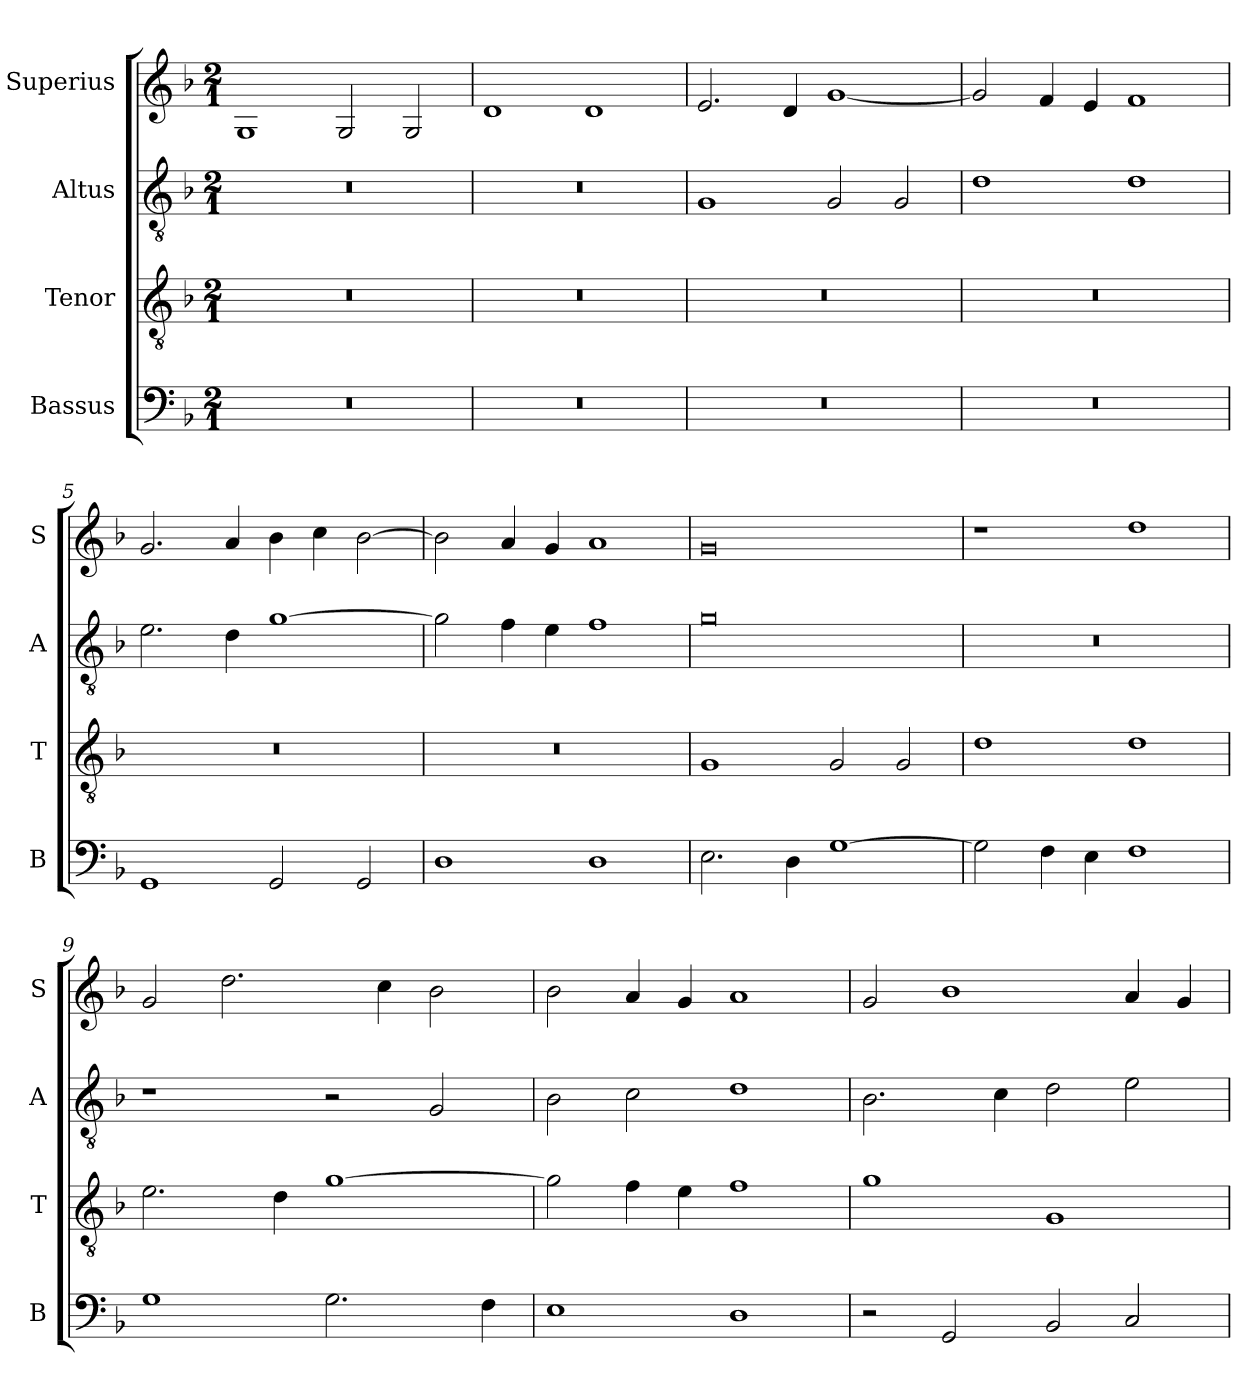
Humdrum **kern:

**kern	**kern	**kern	**kern
*part4	*part3	*part2	*part1
*staff4	*staff3	*staff2	*staff1
*I"Bassus	*I"Tenor	*I"Altus	*I"Superius
*I'B	*I'T	*I'A	*I'S
*clefF4	*clefGv2	*clefGv2	*clefG2
*k[b-]	*k[b-]	*k[b-]	*k[b-]
*M2/1	*M2/1	*M2/1	*M2/1
=1	=1	=1	=1
0r	0r	0r	1G
.	.	.	2G/
.	.	.	2G/
=2	=2	=2	=2
0r	0r	0r	1d
.	.	.	1d
=3	=3	=3	=3
0r	0r	1G	2.e/
.	.	.	4d/
.	.	2G/	[1g
.	.	2G/	.
=4	=4	=4	=4
0r	0r	1d	2g/]
.	.	.	4f/
.	.	.	4e/
.	.	1d	1f
=5	=5	=5	=5
1GG	0r	2.e\	2.g/
.	.	4d\	4a/
2GG/	.	[1g	4b-\
.	.	.	4cc\
2GG/	.	.	[2b-\
=6	=6	=6	=6
1D	0r	2g\]	2b-\]
.	.	4f\	4a/
.	.	4e\	4g/
1D	.	1f	1a
=7	=7	=7	=7
2.E\	1G	0g	0g
4D\	.	.	.
[1G	2G/	.	.
.	2G/	.	.
=8	=8	=8	=8
2G\]	1d	0r	1r
4F\	.	.	.
4E\	.	.	.
1F	1d	.	1dd
=9	=9	=9	=9
1G	2.e\	1r	2g/
.	.	.	2.dd\
.	4d\	.	.
2.G\	[1g	2r	.
.	.	.	4cc\
.	.	2G/	2b-\
4F\	.	.	.
=10	=10	=10	=10
1E	2g\]	2B-\	2b-\
.	4f\	2c\	4a/
.	4e\	.	4g/
1D	1f	1d	1a
=11	=11	=11	=11
2r	1g	2.B-\	2g/
2GG/	.	.	1b-
.	.	4c\	.
2BB-/	1G	2d\	.
2C/	.	2e\	4a/
.	.	.	4g/
=	=	=	=
*-	*-	*-	*-
